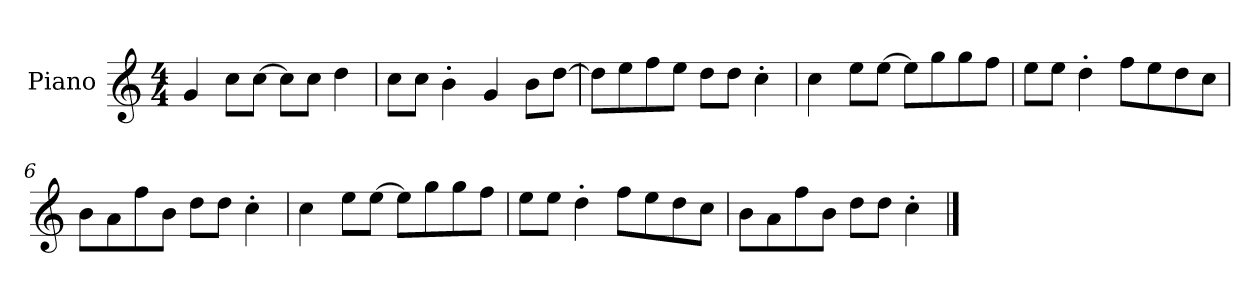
**kern
*part1
*staff1
*I"Piano
*I'P-no
*clefG2
*k[]
*M4/4
*MM90
=1
4g/
8cc\L
[8cc\J
8cc\L]
8cc\J
4dd\
=2
8cc\L
8cc\J
4b'\
4g/
8b\L
[8dd\J
=3
8dd\L]
8ee\
8ff\
8ee\J
8dd\L
8dd\J
4cc'\
=4
4cc\
8ee\L
[8ee\J
8ee\L]
8gg\
8gg\
8ff\J
=5
8ee\L
8ee\J
4dd'\
8ff\L
8ee\
8dd\
8cc\J
=6
8b\L
8a\
8ff\
8b\J
8dd\L
8dd\J
4cc'\
!!LO:LB:g=z
=7
4cc\
8ee\L
[8ee\J
8ee\L]
8gg\
8gg\
8ff\J
=8
8ee\L
8ee\J
4dd'\
8ff\L
8ee\
8dd\
8cc\J
=9
8b\L
8a\
8ff\
8b\J
8dd\L
8dd\J
4cc'\
==
*-
